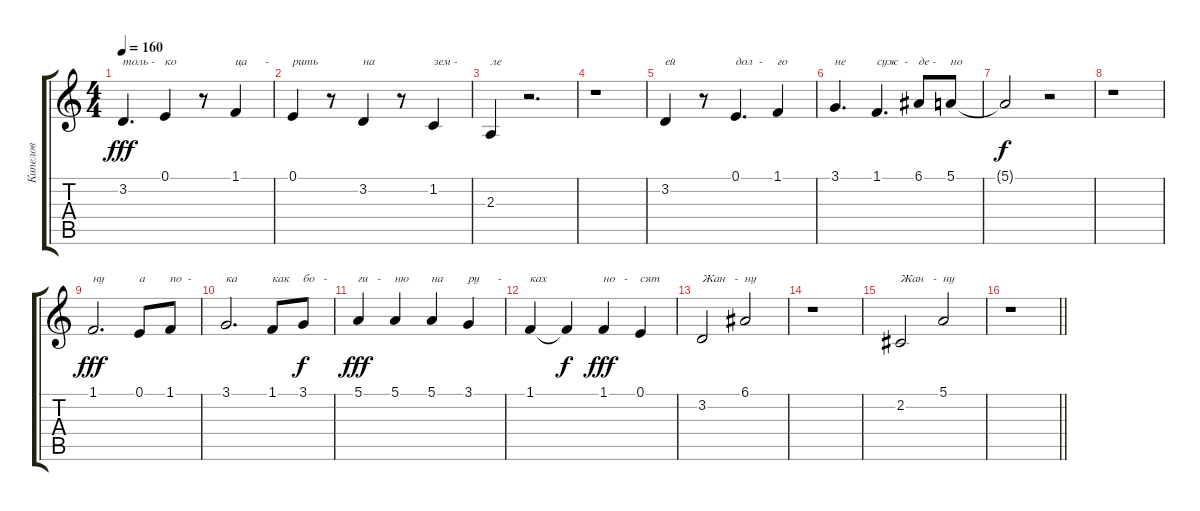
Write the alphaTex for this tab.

\track ("Кипелов" "Кипелов") {instrument tenorsax}
\staff {score tabs}
\tuning (E4 B3 G3 D3 A2 E2) {hide}
\ts (4 4)
\tempo 160
\clef g2
\ks c
3.2.4{d txt "толь -" dy fff} 0.1.4{txt "ко"} r.8 1.1.4{txt "ца      -"} |
0.1.4{txt "рить"} r.8 3.2.4{txt "на"} r.8 1.2.4{txt "зем -"} |
2.3.4{txt "ле"} r.2{d} |
r.1 |
3.2.4{txt "ей"} r.8 0.1.4{d txt "дол  -"} 1.1.4{txt "го"} |
3.1.4{d txt "не"} 1.1.4{d txt "суж  -"} 6.1.8{txt "де -"} 5.1.8{txt "но"} |
5.1{t}.2{dy f} r.2 |
r.1 |
1.1.2{d txt "ну" dy fff} 0.1.8{txt "а"} 1.1.8{txt "по  -"} |
3.1.2{d txt "ка"} 1.1.8{txt "как"} 3.1.8{txt "бо   -" dy f} |
5.1.4{txt "ги   -" dy fff} 5.1.4{txt "ню"} 5.1.4{txt "на"} 3.1.4{txt "ру      -"} |
1.1.4{txt "ках"} 1.1{t}.4{dy f} 1.1.4{txt "но   -" dy fff} 0.1.4{txt "сят"} |
3.2.2{txt "Жан   -"} 6.1.2{txt "ну"} |
r.1 |
2.2.2{txt "Жан   -"} 5.1.2{txt "ну"} |
\barLineRight lightlight
r.1
